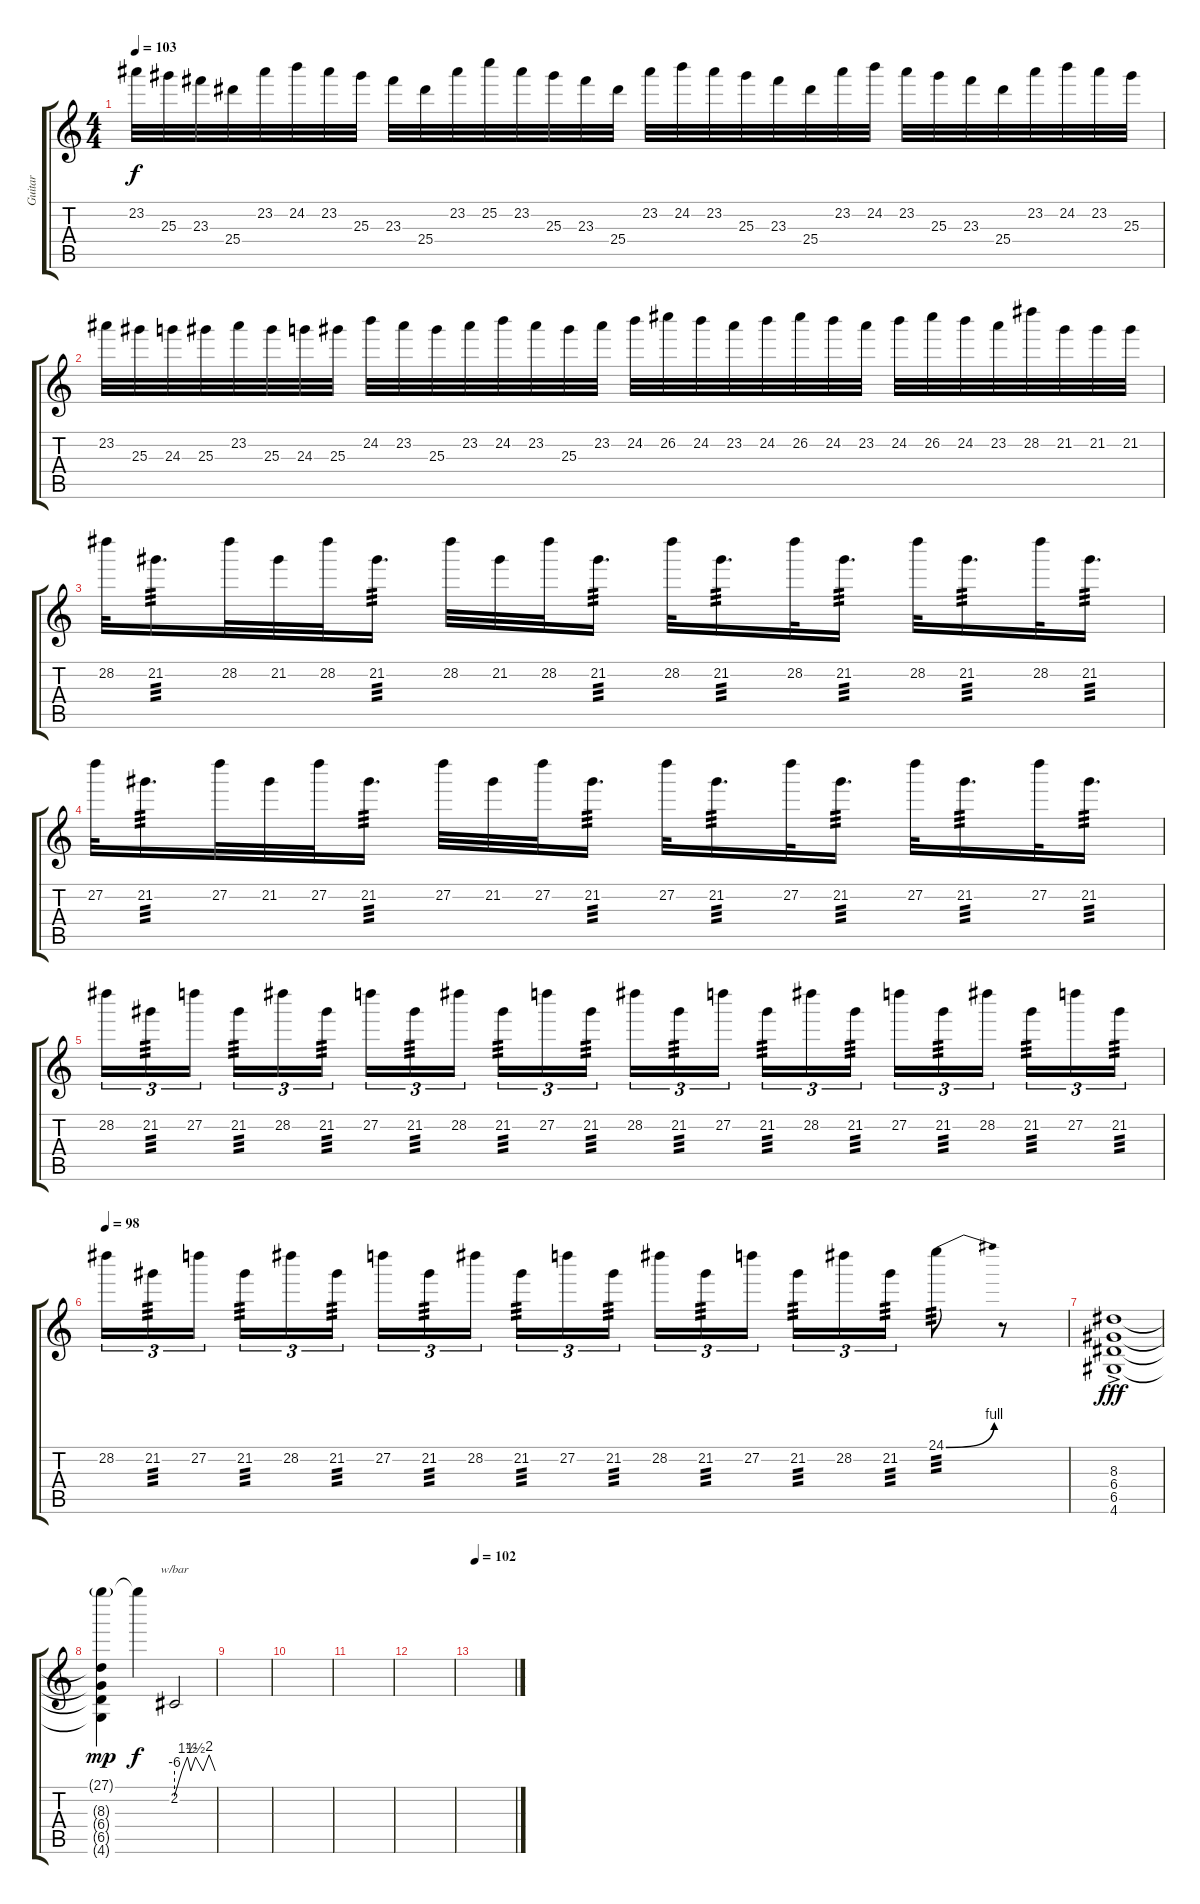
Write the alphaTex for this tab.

\track ("Guitar" "Guitar") {instrument overdrivenguitar}
\staff {score tabs}
\tuning (E4 B3 G3 D3 A2 E2) {hide}
\ts (4 4)
\tempo 103
\clef g2
\ks c
23.2.32{dy f} 25.3.32 23.3.32 25.4.32 23.2.32 24.2.32 23.2.32 25.3.32 23.3.32 25.4.32 23.2.32 25.2.32 23.2.32 25.3.32 23.3.32 25.4.32 23.2.32 24.2.32 23.2.32 25.3.32 23.3.32 25.4.32 23.2.32 24.2.32 23.2.32 25.3.32 23.3.32 25.4.32 23.2.32 24.2.32 23.2.32 25.3.32 |
23.2.32 25.3.32 24.3.32 25.3.32 23.2.32 25.3.32 24.3.32 25.3.32 24.2.32 23.2.32 25.3.32 23.2.32 24.2.32 23.2.32 25.3.32 23.2.32 24.2.32 26.2.32 24.2.32 23.2.32 24.2.32 26.2.32 24.2.32 23.2.32 24.2.32 26.2.32 24.2.32 23.2.32 28.2.32 21.2.32 21.2.32 21.2.32 |
28.2.32 21.2.16{d tp 3} 28.2.32 21.2.32 28.2.32 21.2.16{d tp 3} 28.2.32 21.2.32 28.2.32 21.2.16{d tp 3} 28.2.32 21.2.16{d tp 3} 28.2.32 21.2.16{d tp 3} 28.2.32 21.2.16{d tp 3} 28.2.32 21.2.16{d tp 3} |
27.2.32 21.2.16{d tp 3} 27.2.32 21.2.32 27.2.32 21.2.16{d tp 3} 27.2.32 21.2.32 27.2.32 21.2.16{d tp 3} 27.2.32 21.2.16{d tp 3} 27.2.32 21.2.16{d tp 3} 27.2.32 21.2.16{d tp 3} 27.2.32 21.2.16{d tp 3} |
28.2.16{tu (3 2)} 21.2.16{tu (3 2) tp 3} 27.2.16{tu (3 2) beam splitsecondary} 21.2.16{tu (3 2) tp 3} 28.2.16{tu (3 2)} 21.2.16{tu (3 2) tp 3} 27.2.16{tu (3 2)} 21.2.16{tu (3 2) tp 3} 28.2.16{tu (3 2) beam splitsecondary} 21.2.16{tu (3 2) tp 3} 27.2.16{tu (3 2)} 21.2.16{tu (3 2) tp 3} 28.2.16{tu (3 2)} 21.2.16{tu (3 2) tp 3} 27.2.16{tu (3 2) beam splitsecondary} 21.2.16{tu (3 2) tp 3} 28.2.16{tu (3 2)} 21.2.16{tu (3 2) tp 3} 27.2.16{tu (3 2)} 21.2.16{tu (3 2) tp 3} 28.2.16{tu (3 2) beam splitsecondary} 21.2.16{tu (3 2) tp 3} 27.2.16{tu (3 2)} 21.2.16{tu (3 2) tp 3} |
\tempo 98
28.2.16{tu (3 2)} 21.2.16{tu (3 2) tp 3} 27.2.16{tu (3 2) beam splitsecondary} 21.2.16{tu (3 2) tp 3} 28.2.16{tu (3 2)} 21.2.16{tu (3 2) tp 3} 27.2.16{tu (3 2)} 21.2.16{tu (3 2) tp 3} 28.2.16{tu (3 2) beam splitsecondary} 21.2.16{tu (3 2) tp 3} 27.2.16{tu (3 2)} 21.2.16{tu (3 2) tp 3} 28.2.16{tu (3 2)} 21.2.16{tu (3 2) tp 3} 27.2.16{tu (3 2) beam splitsecondary} 21.2.16{tu (3 2) tp 3} 28.2.16{tu (3 2)} 21.2.16{tu (3 2) tp 3} 24.1{be (bend 0 0 60 4)}.8{tp 3} r.8 |
(8.3{ac} 6.4{ac} 6.5{ac} 4.6{ac}).1{dy fff} |
(27.1{g} 8.3{t} 6.4{t} 6.5{t} 4.6{t}).4{dy mp} 27.1{t}.4{dy f} 2.2.2{tbe (custom default 0 -24 11 0 19 6 24 0 31 6 42 0 51 8 60 0)} |
|
|
|
|
\tempo (102 0.03125)
